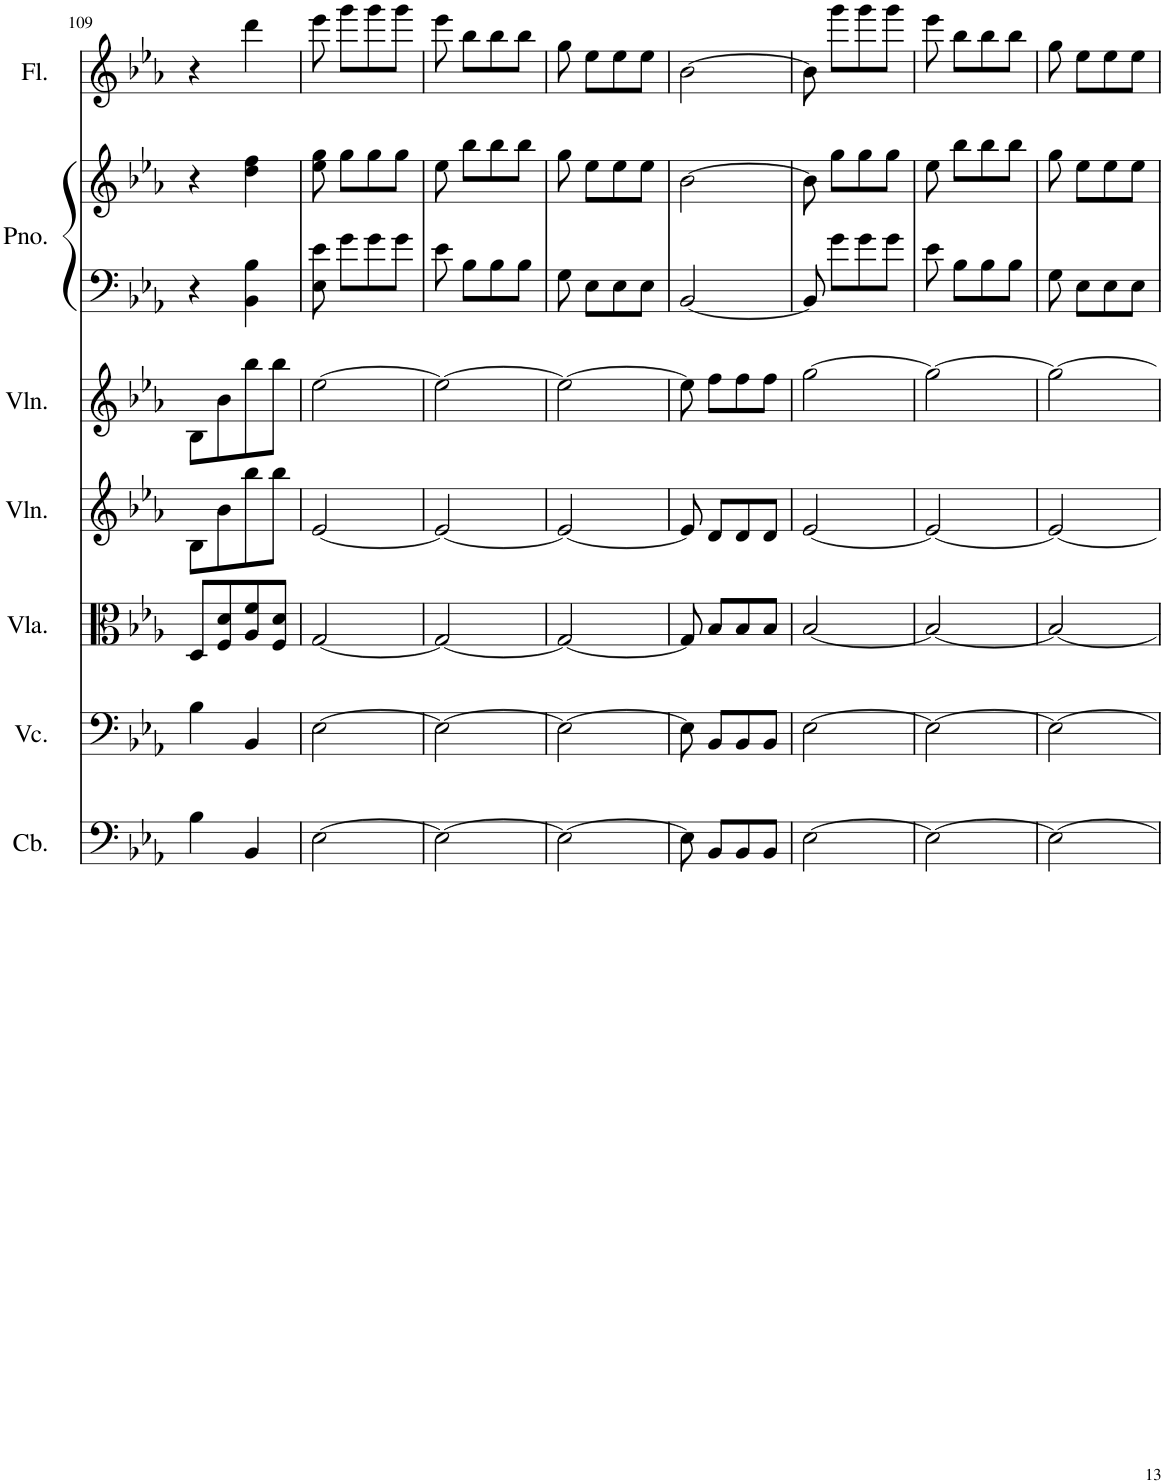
**kern	**kern	**kern	**kern	**kern	**kern	**kern	**kern
*part7	*part6	*part5	*part4	*part3	*part2	*part2	*part1
*staff8	*staff7	*staff6	*staff5	*staff4	*staff3	*staff2	*staff1
*I"Contrabass	*I"Violoncello	*I"Viola	*I"Violin	*I"Violin	*I"Piano	*	*I"Flute
*I'Cb.	*I'Vc.	*I'Vla.	*I'Vln.	*I'Vln.	*I'Pno.	*	*I'Fl.
!!LO:PB:g=z
*clefF4	*clefF4	*clefC3	*clefG2	*clefG2	*clefF4	*clefG2	*clefG2
*Trd7c12	*	*	*	*	*	*	*
*k[b-e-a-]	*k[b-e-a-]	*k[b-e-a-]	*k[b-e-a-]	*k[b-e-a-]	*k[b-e-a-]	*k[b-e-a-]	*k[b-e-a-]
*M2/4	*M2/4	*M2/4	*M2/4	*M2/4	*M2/4	*M2/4	*M2/4
=109	=109	=109	=109	=109	=109	=109	=109
4B-\	4B-\	8D/L	8B-\L	8B-\L	4r	4r	4r
.	.	8F/ 8d/	8b-\	8b-\	.	.	.
4BB-/	4BB-/	8A-/ 8f/	8bb-\	8bb-\	4BB-\ 4B-\	4dd\ 4ff\	4ddd\
.	.	8F/ 8d/J	8bb-\J	8bb-\J	.	.	.
=110	=110	=110	=110	=110	=110	=110	=110
[2E-\	[2E-\	[2G/	[2e-/	[2ee-\	8E-\ 8e-\	8ee-\ 8gg\	8eee-\
.	.	.	.	.	8g\L	8gg\L	8ggg\L
.	.	.	.	.	8g\	8gg\	8ggg\
.	.	.	.	.	8g\J	8gg\J	8ggg\J
=111	=111	=111	=111	=111	=111	=111	=111
2E-\_	2E-\_	2G/_	2e-/_	2ee-\_	8e-\	8ee-\	8eee-\
.	.	.	.	.	8B-\L	8bb-\L	8bb-\L
.	.	.	.	.	8B-\	8bb-\	8bb-\
.	.	.	.	.	8B-\J	8bb-\J	8bb-\J
=112	=112	=112	=112	=112	=112	=112	=112
2E-\_	2E-\_	2G/_	2e-/_	2ee-\_	8G\	8gg\	8gg\
.	.	.	.	.	8E-\L	8ee-\L	8ee-\L
.	.	.	.	.	8E-\	8ee-\	8ee-\
.	.	.	.	.	8E-\J	8ee-\J	8ee-\J
=113	=113	=113	=113	=113	=113	=113	=113
8E-\]	8E-\]	8G/]	8e-/]	8ee-\]	[2BB-/	[2b-\	[2b-\
8BB-/L	8BB-/L	8B-/L	8d/L	8ff\L	.	.	.
8BB-/	8BB-/	8B-/	8d/	8ff\	.	.	.
8BB-/J	8BB-/J	8B-/J	8d/J	8ff\J	.	.	.
=114	=114	=114	=114	=114	=114	=114	=114
[2E-\	[2E-\	[2B-/	[2e-/	[2gg\	8BB-/]	8b-\]	8b-\]
.	.	.	.	.	8g\L	8gg\L	8ggg\L
.	.	.	.	.	8g\	8gg\	8ggg\
.	.	.	.	.	8g\J	8gg\J	8ggg\J
=115	=115	=115	=115	=115	=115	=115	=115
2E-\_	2E-\_	2B-/_	2e-/_	2gg\_	8e-\	8ee-\	8eee-\
.	.	.	.	.	8B-\L	8bb-\L	8bb-\L
.	.	.	.	.	8B-\	8bb-\	8bb-\
.	.	.	.	.	8B-\J	8bb-\J	8bb-\J
=116	=116	=116	=116	=116	=116	=116	=116
2E-\_	2E-\_	2B-/_	2e-/_	2gg\_	8G\	8gg\	8gg\
.	.	.	.	.	8E-\L	8ee-\L	8ee-\L
.	.	.	.	.	8E-\	8ee-\	8ee-\
.	.	.	.	.	8E-\J	8ee-\J	8ee-\J
=	=	=	=	=	=	=	=
*-	*-	*-	*-	*-	*-	*-	*-
